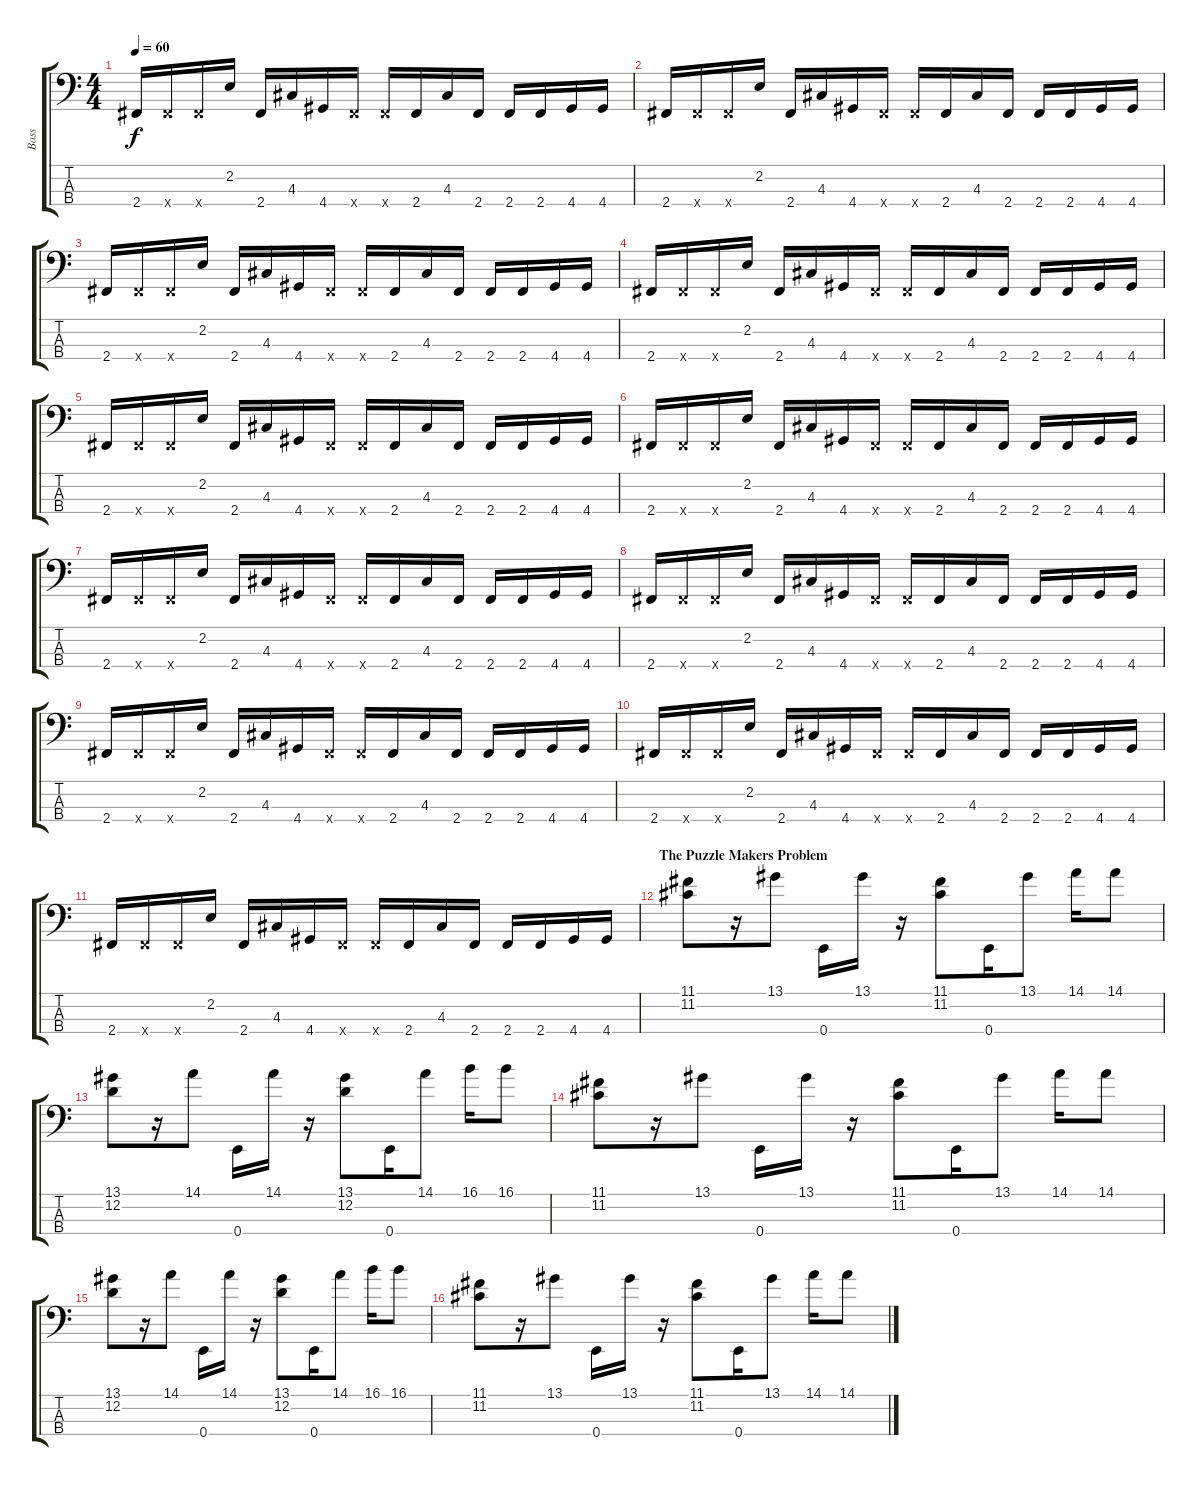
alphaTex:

\track ("Bass" "Bass") {instrument electricbasspick}
\staff {score tabs}
\tuning (G2 D2 A1 E1) {hide}
\ts (4 4)
\tempo 60
\clef f4
\ks c
2.4.16{dy f} 2.4{x}.16 2.4{x}.16 2.2.16 2.4.16 4.3.16 4.4.16 2.4{x}.16 2.4{x}.16 2.4.16 4.3.16 2.4.16 2.4.16 2.4.16 4.4.16 4.4.16 |
2.4.16 2.4{x}.16 2.4{x}.16 2.2.16 2.4.16 4.3.16 4.4.16 2.4{x}.16 2.4{x}.16 2.4.16 4.3.16 2.4.16 2.4.16 2.4.16 4.4.16 4.4.16 |
2.4.16 2.4{x}.16 2.4{x}.16 2.2.16 2.4.16 4.3.16 4.4.16 2.4{x}.16 2.4{x}.16 2.4.16 4.3.16 2.4.16 2.4.16 2.4.16 4.4.16 4.4.16 |
2.4.16 2.4{x}.16 2.4{x}.16 2.2.16 2.4.16 4.3.16 4.4.16 2.4{x}.16 2.4{x}.16 2.4.16 4.3.16 2.4.16 2.4.16 2.4.16 4.4.16 4.4.16 |
2.4.16 2.4{x}.16 2.4{x}.16 2.2.16 2.4.16 4.3.16 4.4.16 2.4{x}.16 2.4{x}.16 2.4.16 4.3.16 2.4.16 2.4.16 2.4.16 4.4.16 4.4.16 |
2.4.16 2.4{x}.16 2.4{x}.16 2.2.16 2.4.16 4.3.16 4.4.16 2.4{x}.16 2.4{x}.16 2.4.16 4.3.16 2.4.16 2.4.16 2.4.16 4.4.16 4.4.16 |
2.4.16 2.4{x}.16 2.4{x}.16 2.2.16 2.4.16 4.3.16 4.4.16 2.4{x}.16 2.4{x}.16 2.4.16 4.3.16 2.4.16 2.4.16 2.4.16 4.4.16 4.4.16 |
2.4.16 2.4{x}.16 2.4{x}.16 2.2.16 2.4.16 4.3.16 4.4.16 2.4{x}.16 2.4{x}.16 2.4.16 4.3.16 2.4.16 2.4.16 2.4.16 4.4.16 4.4.16 |
2.4.16 2.4{x}.16 2.4{x}.16 2.2.16 2.4.16 4.3.16 4.4.16 2.4{x}.16 2.4{x}.16 2.4.16 4.3.16 2.4.16 2.4.16 2.4.16 4.4.16 4.4.16 |
2.4.16 2.4{x}.16 2.4{x}.16 2.2.16 2.4.16 4.3.16 4.4.16 2.4{x}.16 2.4{x}.16 2.4.16 4.3.16 2.4.16 2.4.16 2.4.16 4.4.16 4.4.16 |
2.4.16 2.4{x}.16 2.4{x}.16 2.2.16 2.4.16 4.3.16 4.4.16 2.4{x}.16 2.4{x}.16 2.4.16 4.3.16 2.4.16 2.4.16 2.4.16 4.4.16 4.4.16 |
\section ("" "The Puzzle Makers Problem")
(11.1 11.2).8 r.16 13.1.8 0.4.16 13.1.16 r.16 (11.1 11.2).8 0.4.16 13.1.8 14.1.16 14.1.8 |
(13.1 12.2).8 r.16 14.1.8 0.4.16 14.1.16 r.16 (13.1 12.2).8 0.4.16 14.1.8 16.1.16 16.1.8 |
(11.1 11.2).8 r.16 13.1.8 0.4.16 13.1.16 r.16 (11.1 11.2).8 0.4.16 13.1.8 14.1.16 14.1.8 |
(13.1 12.2).8 r.16 14.1.8 0.4.16 14.1.16 r.16 (13.1 12.2).8 0.4.16 14.1.8 16.1.16 16.1.8 |
(11.1 11.2).8 r.16 13.1.8 0.4.16 13.1.16 r.16 (11.1 11.2).8 0.4.16 13.1.8 14.1.16 14.1.8
